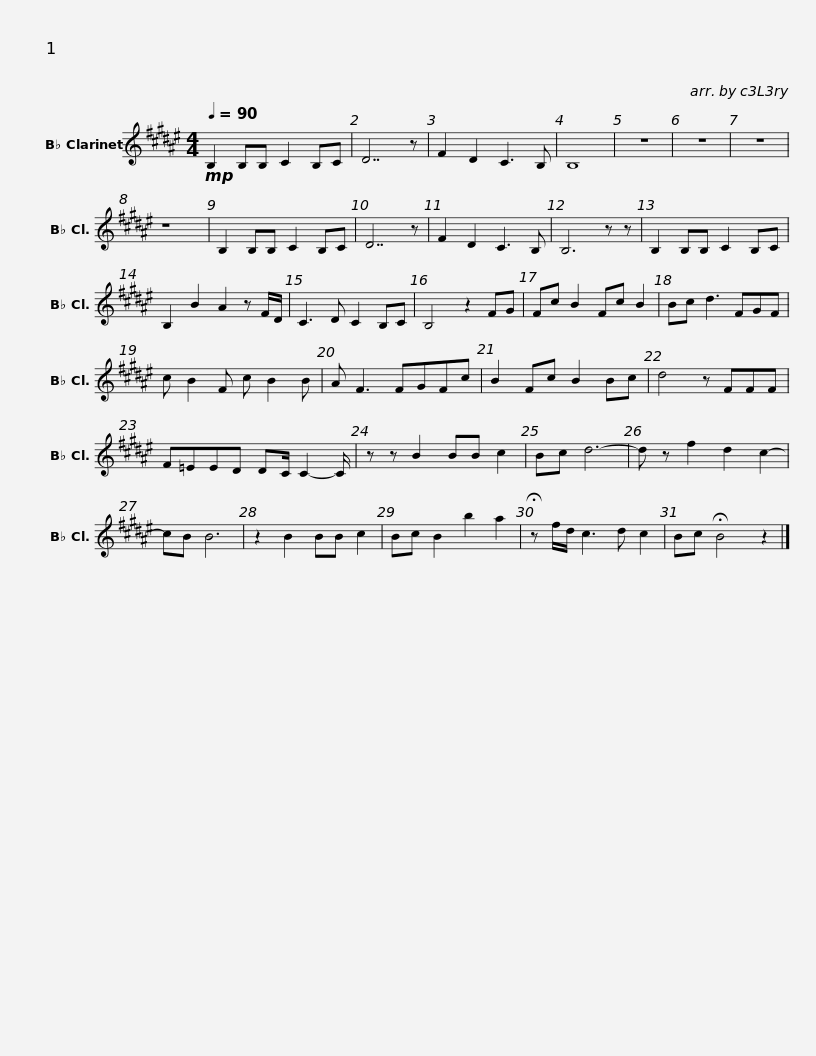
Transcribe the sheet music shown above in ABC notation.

X:1
L:1/8
Q:1/4=90
M:4/4
I:linebreak $
K:none
V:1 treble transpose=-2
V:1
[K:F#]!mp! B,2 B,B, C2 B,C | D7 z | F2 D2 C3 B, | B,8 | z8 | %5
 z8 | z8 | z8 | B,2 B,B, C2 B,C | D7 z |$ %10
 F2 D2 C3 B, | B,6 z z | B,2 B,B, C2 B,C | B,2 B2 A2 z F/D/ | C3 D C2 B,C | %15
 B,4 z2 FG | Fc B2 Fc B2 |$ Bc d3 FGF | c B2 F c B2 B | A F3 FGFc | %20
 B2 Fc B2 Bc | d4 z FFF | F=EED DC/ C2- C/ |$ z z B2 BB c2 | Bc d6- | %25
 d z f2 d2 c2- | cB B6 | z2 B2 BB c2 | Bc B2 b2 a2 | !fermata!z f/d/ c3 d c2 | %30
 Bc !fermata!B4 z2 |] %31
